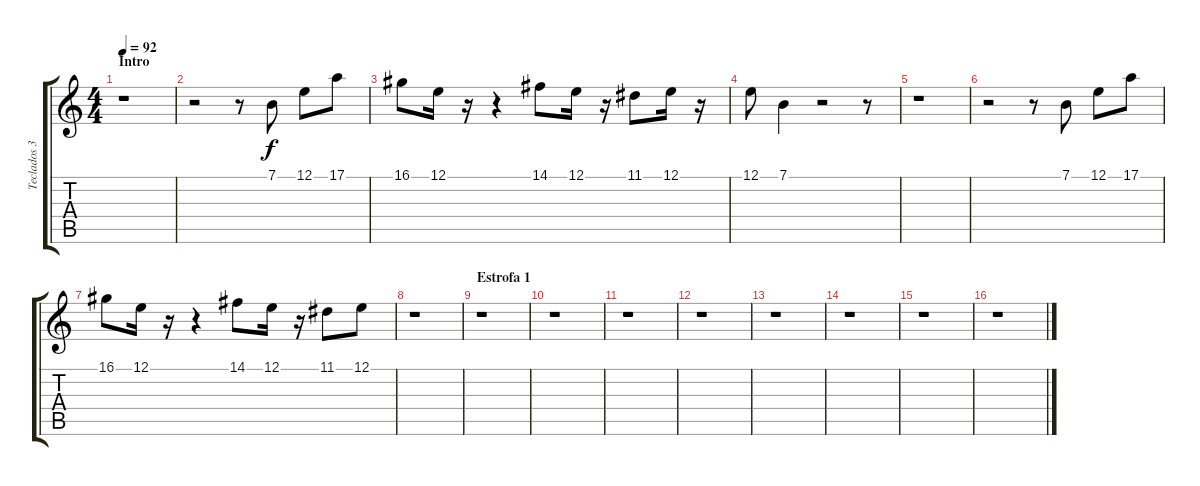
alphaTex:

\track ("Teclados 3" "Teclados 3") {instrument lead2sawtooth}
\staff {score tabs}
\tuning (E4 B3 G3 D3 A2 E2) {hide}
\ts (4 4)
\section ("" "Intro")
\tempo 92
\clef g2
\ks c
r.1{dy f instrument lead2sawtooth} |
r.2 r.8 7.1.8 12.1.8 17.1.8 |
16.1.8 12.1.16 r.16 r.4 14.1.8 12.1.16 r.16 11.1.8 12.1.16 r.16 |
12.1.8 7.1.4 r.2 r.8 |
r.1 |
r.2 r.8 7.1.8 12.1.8 17.1.8 |
16.1.8 12.1.16 r.16 r.4 14.1.8 12.1.16 r.16 11.1.8 12.1.8 |
r.1 |
\section ("" "Estrofa 1")
r.1 |
r.1 |
r.1 |
r.1 |
r.1 |
r.1 |
r.1 |
r.1
